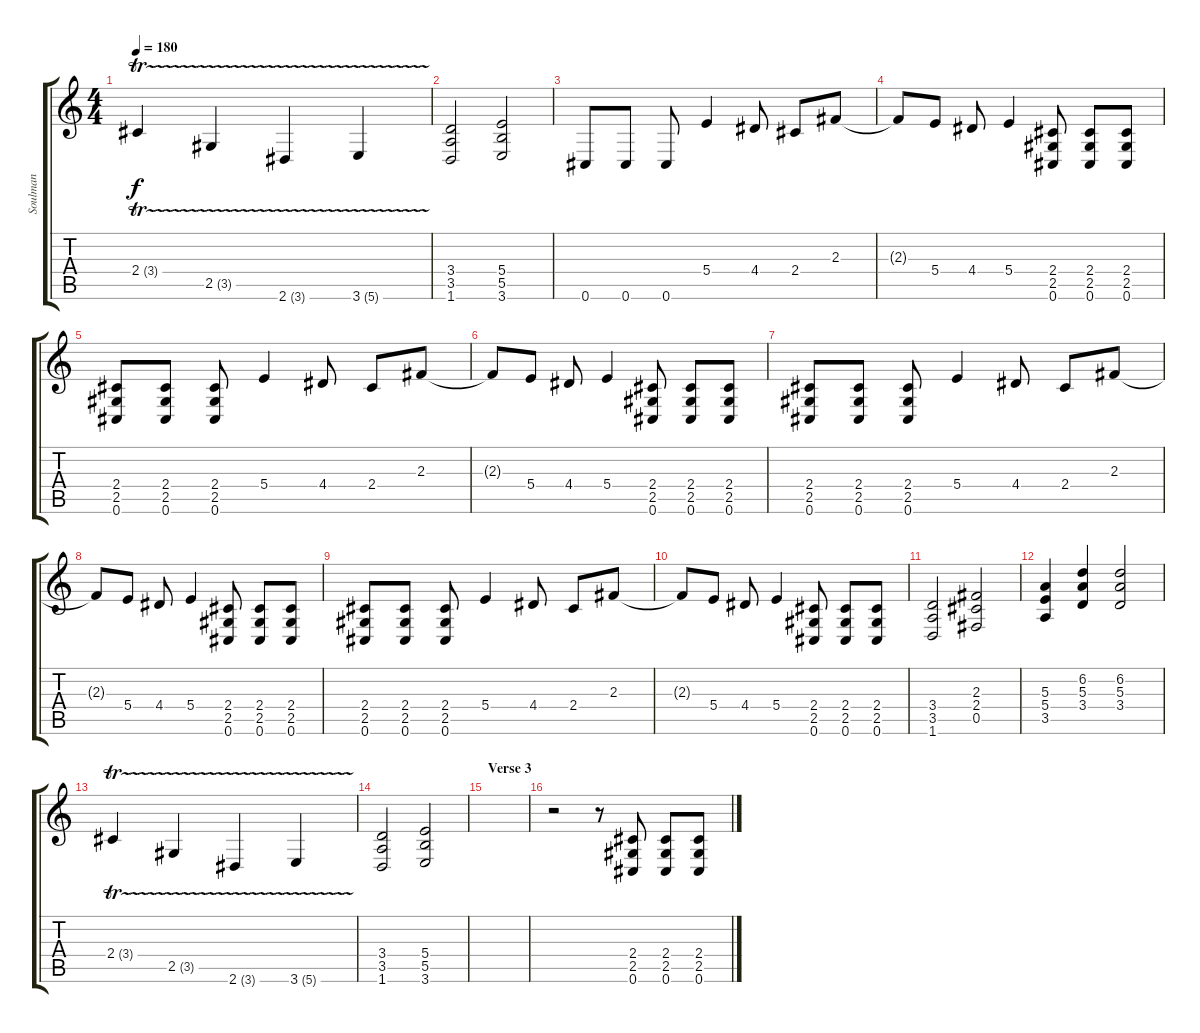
\track ("Soulman" "Soulman") {instrument distortionguitar}
\staff {score tabs}
\tuning (Db4 Ab3 E3 B2 Gb2 Db2) {hide}
\ts (4 4)
\tempo 180
\clef g2
\ks c
2.4{tr (3 16)}.4{dy f} 2.5{tr (3 16)}.4 2.6{tr (3 16)}.4 3.6{tr (5 16)}.4 |
(3.4 3.5 1.6).2 (5.4 5.5 3.6).2 |
0.6.8 0.6.8 0.6.8 5.4.4 4.4.8 2.4.8 2.3.8 |
2.3{t}.8 5.4.8 4.4.8 5.4.4 (2.4 2.5 0.6).8 (2.4 2.5 0.6).8 (2.4 2.5 0.6).8 |
(2.4 2.5 0.6).8 (2.4 2.5 0.6).8 (2.4 2.5 0.6).8 5.4.4 4.4.8 2.4.8 2.3.8 |
2.3{t}.8 5.4.8 4.4.8 5.4.4 (2.4 2.5 0.6).8 (2.4 2.5 0.6).8 (2.4 2.5 0.6).8 |
(2.4 2.5 0.6).8 (2.4 2.5 0.6).8 (2.4 2.5 0.6).8 5.4.4 4.4.8 2.4.8 2.3.8 |
2.3{t}.8 5.4.8 4.4.8 5.4.4 (2.4 2.5 0.6).8 (2.4 2.5 0.6).8 (2.4 2.5 0.6).8 |
(2.4 2.5 0.6).8 (2.4 2.5 0.6).8 (2.4 2.5 0.6).8 5.4.4 4.4.8 2.4.8 2.3.8 |
2.3{t}.8 5.4.8 4.4.8 5.4.4 (2.4 2.5 0.6).8 (2.4 2.5 0.6).8 (2.4 2.5 0.6).8 |
(3.4 3.5 1.6).2 (2.3 2.4 0.5).2 |
(5.3 5.4 3.5).4 (6.2 5.3 3.4).4 (6.2 5.3 3.4).2 |
2.4{tr (3 16)}.4 2.5{tr (3 16)}.4 2.6{tr (3 16)}.4 3.6{tr (5 16)}.4 |
(3.4 3.5 1.6).2 (5.4 5.5 3.6).2 |
\section ("" "Verse 3")
|
r.2 r.8 (2.4 2.5 0.6).8 (2.4 2.5 0.6).8 (2.4 2.5 0.6).8
